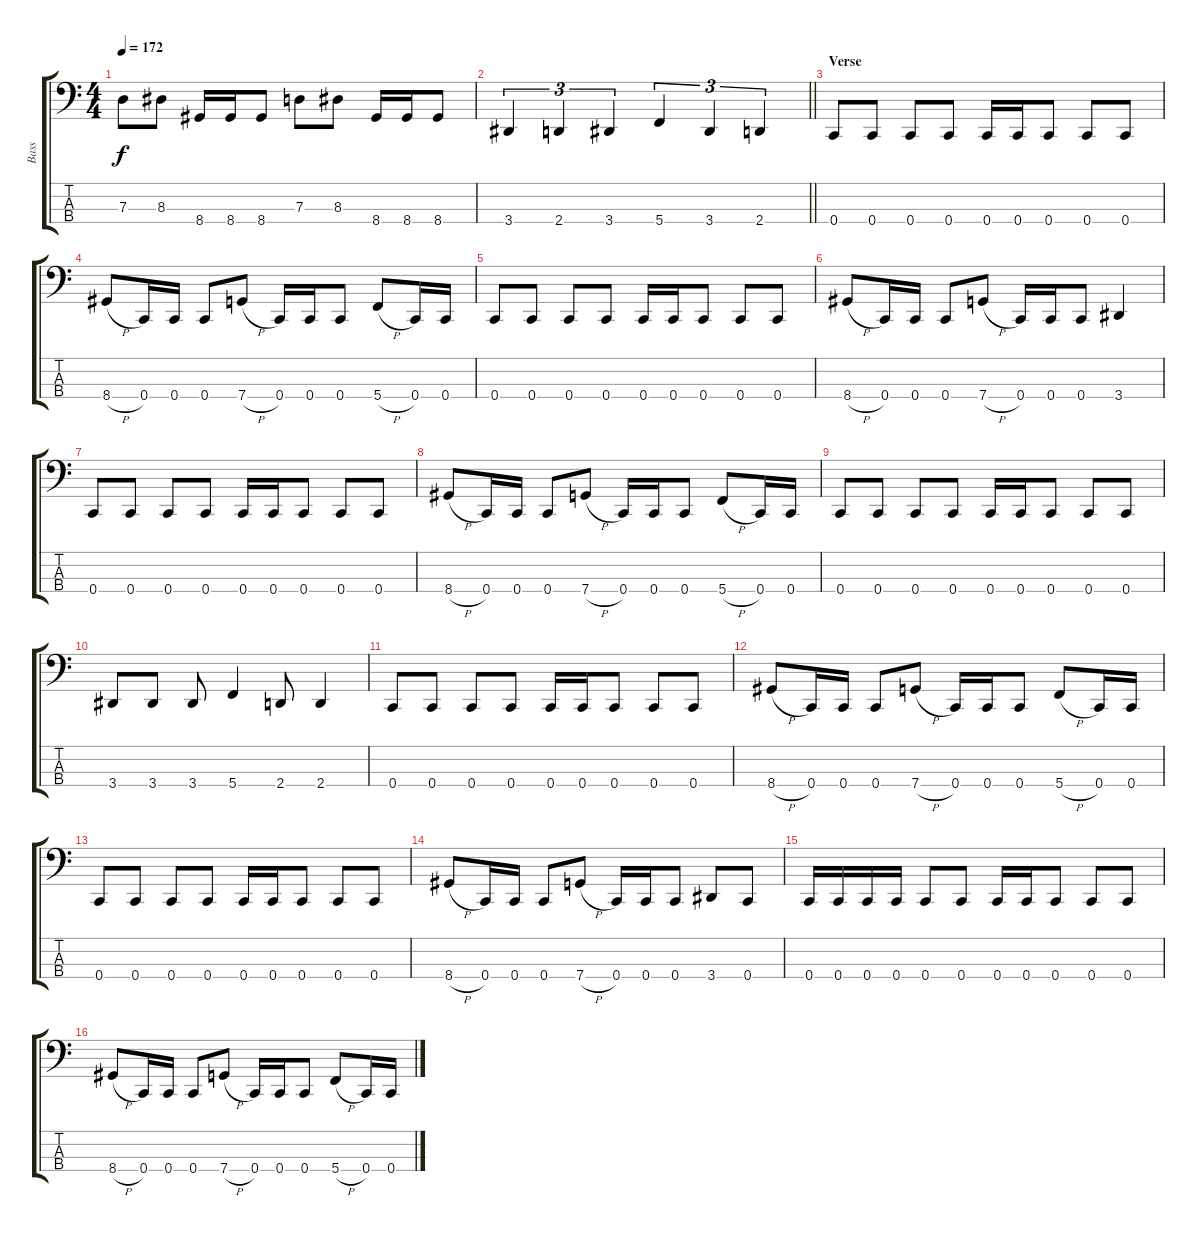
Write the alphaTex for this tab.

\track ("Bass" "Bass") {instrument electricbasspick}
\staff {score tabs}
\tuning (F2 C2 G1 C1) {hide}
\ts (4 4)
\tempo 172
\clef f4
\ks c
7.3.8{dy f} 8.3.8 8.4.16 8.4.16 8.4.8 7.3.8 8.3.8 8.4.16 8.4.16 8.4.8 |
\barLineRight lightlight
3.4.4{tu (3 2)} 2.4.4{tu (3 2)} 3.4.4{tu (3 2)} 5.4.4{tu (3 2)} 3.4.4{tu (3 2)} 2.4.4{tu (3 2)} |
\section ("" "Verse")
0.4.8 0.4.8 0.4.8 0.4.8 0.4.16 0.4.16 0.4.8 0.4.8 0.4.8 |
8.4{h}.8 0.4.16 0.4.16 0.4.8 7.4{h}.8 0.4.16 0.4.16 0.4.8 5.4{h}.8 0.4.16 0.4.16 |
0.4.8 0.4.8 0.4.8 0.4.8 0.4.16 0.4.16 0.4.8 0.4.8 0.4.8 |
8.4{h}.8 0.4.16 0.4.16 0.4.8 7.4{h}.8 0.4.16 0.4.16 0.4.8 3.4.4 |
0.4.8 0.4.8 0.4.8 0.4.8 0.4.16 0.4.16 0.4.8 0.4.8 0.4.8 |
8.4{h}.8 0.4.16 0.4.16 0.4.8 7.4{h}.8 0.4.16 0.4.16 0.4.8 5.4{h}.8 0.4.16 0.4.16 |
0.4.8 0.4.8 0.4.8 0.4.8 0.4.16 0.4.16 0.4.8 0.4.8 0.4.8 |
3.4.8 3.4.8 3.4.8 5.4.4 2.4.8 2.4.4 |
0.4.8 0.4.8 0.4.8 0.4.8 0.4.16 0.4.16 0.4.8 0.4.8 0.4.8 |
8.4{h}.8 0.4.16 0.4.16 0.4.8 7.4{h}.8 0.4.16 0.4.16 0.4.8 5.4{h}.8 0.4.16 0.4.16 |
0.4.8 0.4.8 0.4.8 0.4.8 0.4.16 0.4.16 0.4.8 0.4.8 0.4.8 |
8.4{h}.8 0.4.16 0.4.16 0.4.8 7.4{h}.8 0.4.16 0.4.16 0.4.8 3.4.8 0.4.8 |
0.4.16{volume 16 instrument electricbasspick} 0.4.16 0.4.16 0.4.16 0.4.8 0.4.8 0.4.16{volume 14 instrument electricbasspick} 0.4.16 0.4.8 0.4.8 0.4.8 |
8.4{h}.8 0.4.16 0.4.16 0.4.8 7.4{h}.8 0.4.16 0.4.16 0.4.8 5.4{h}.8 0.4.16 0.4.16
